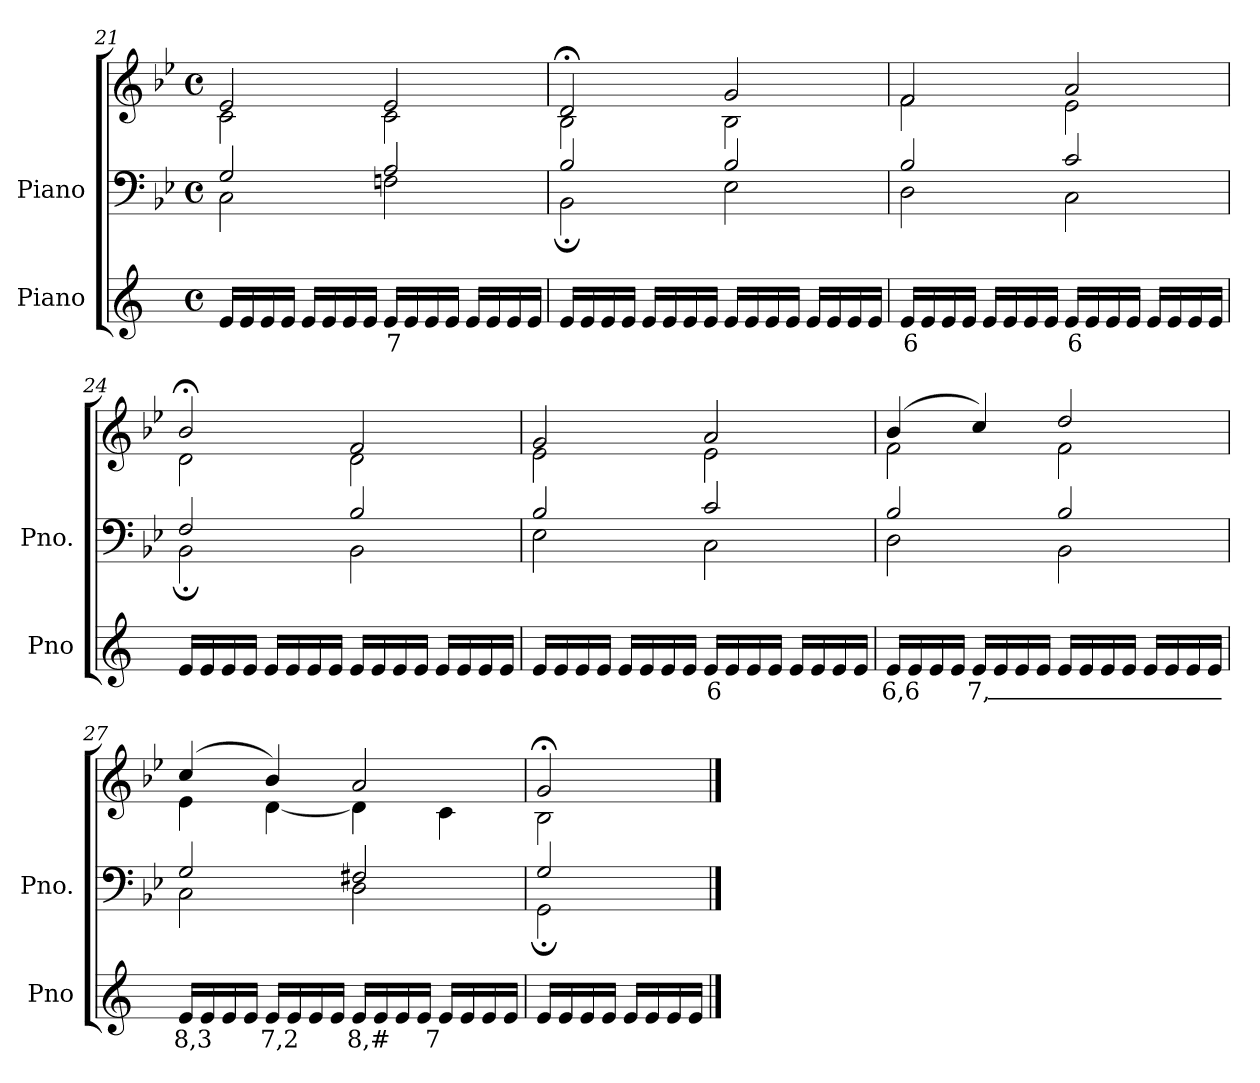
**kern	**text	**kern	**kern
*part2	*part2	*part1	*part1
*staff3	*staff3	*staff2	*staff1
*I"Piano	*	*I"Piano	*
*I'Pno	*	*I'Pno.	*
*clefG2	*	*clefF4	*clefG2
*k[]	*	*k[b-e-]	*k[b-e-]
*M4/4	*	*M4/4	*M4/4
*met(c)	*	*met(c)	*met(c)
=21	=21	=21	=21
*	*	*^	*^
16e/LL	.	2G/	2C\	2e-/	2c\
16e/	.	.	.	.	.
16e/	.	.	.	.	.
16e/JJ	.	.	.	.	.
16e/LL	.	.	.	.	.
16e/	.	.	.	.	.
16e/	.	.	.	.	.
16e/JJ	.	.	.	.	.
!	!LO:LY:b	!	!	!	!
16e/LL	7	2A/	2Fn\	2e-/	2c\
16e/	.	.	.	.	.
16e/	.	.	.	.	.
16e/JJ	.	.	.	.	.
16e/LL	.	.	.	.	.
16e/	.	.	.	.	.
16e/	.	.	.	.	.
16e/JJ	.	.	.	.	.
=22	=22	=22	=22	=22	=22
16e/LL	.	2B-/	2BB-;\	2d;</	2B-\
16e/	.	.	.	.	.
16e/	.	.	.	.	.
16e/JJ	.	.	.	.	.
16e/LL	.	.	.	.	.
16e/	.	.	.	.	.
16e/	.	.	.	.	.
16e/JJ	.	.	.	.	.
16e/LL	.	2B-/	2E-\	2g/	2B-\
16e/	.	.	.	.	.
16e/	.	.	.	.	.
16e/JJ	.	.	.	.	.
16e/LL	.	.	.	.	.
16e/	.	.	.	.	.
16e/	.	.	.	.	.
16e/JJ	.	.	.	.	.
=23	=23	=23	=23	=23	=23
!	!LO:LY:b	!	!	!	!
16e/LL	6	2B-/	2D\	2f/	2f\
16e/	.	.	.	.	.
16e/	.	.	.	.	.
16e/JJ	.	.	.	.	.
16e/LL	.	.	.	.	.
16e/	.	.	.	.	.
16e/	.	.	.	.	.
16e/JJ	.	.	.	.	.
!	!LO:LY:b	!	!	!	!
16e/LL	6	2c/	2C\	2a/	2e-\
16e/	.	.	.	.	.
16e/	.	.	.	.	.
16e/JJ	.	.	.	.	.
16e/LL	.	.	.	.	.
16e/	.	.	.	.	.
16e/	.	.	.	.	.
16e/JJ	.	.	.	.	.
=24	=24	=24	=24	=24	=24
16e/LL	.	2F/	2BB-;\	2b-;</	2d\
16e/	.	.	.	.	.
16e/	.	.	.	.	.
16e/JJ	.	.	.	.	.
16e/LL	.	.	.	.	.
16e/	.	.	.	.	.
16e/	.	.	.	.	.
16e/JJ	.	.	.	.	.
16e/LL	.	2B-/	2BB-\	2f/	2d\
16e/	.	.	.	.	.
16e/	.	.	.	.	.
16e/JJ	.	.	.	.	.
16e/LL	.	.	.	.	.
16e/	.	.	.	.	.
16e/	.	.	.	.	.
16e/JJ	.	.	.	.	.
=25	=25	=25	=25	=25	=25
16e/LL	.	2B-/	2E-\	2g/	2e-\
16e/	.	.	.	.	.
16e/	.	.	.	.	.
16e/JJ	.	.	.	.	.
16e/LL	.	.	.	.	.
16e/	.	.	.	.	.
16e/	.	.	.	.	.
16e/JJ	.	.	.	.	.
!	!LO:LY:b	!	!	!	!
16e/LL	6	2c/	2C\	2a/	2e-\
16e/	.	.	.	.	.
16e/	.	.	.	.	.
16e/JJ	.	.	.	.	.
16e/LL	.	.	.	.	.
16e/	.	.	.	.	.
16e/	.	.	.	.	.
16e/JJ	.	.	.	.	.
=26	=26	=26	=26	=26	=26
!	!LO:LY:b	!	!	!	!
16e/LL	6,6	2B-/	2D\	(>4b-/	2f\
16e/	.	.	.	.	.
16e/	.	.	.	.	.
16e/JJ	.	.	.	.	.
!	!LO:LY:b	!	!	!	!
16e/LL	7,_	.	.	4cc/)	.
16e/	.	.	.	.	.
16e/	.	.	.	.	.
16e/JJ	.	.	.	.	.
16e/LL	.	2B-/	2BB-\	2dd/	2f\
16e/	.	.	.	.	.
16e/	.	.	.	.	.
16e/JJ	.	.	.	.	.
16e/LL	.	.	.	.	.
16e/	.	.	.	.	.
16e/	.	.	.	.	.
16e/JJ	.	.	.	.	.
=27	=27	=27	=27	=27	=27
!	!LO:LY:b	!	!	!	!
16e/LL	8,3	2G/	2C\	(>4cc/	4e-\
16e/	.	.	.	.	.
16e/	.	.	.	.	.
16e/JJ	.	.	.	.	.
!	!LO:LY:b	!	!	!	!
16e/LL	7,2	.	.	4b-/)	[4d\
16e/	.	.	.	.	.
16e/	.	.	.	.	.
16e/JJ	.	.	.	.	.
!	!LO:LY:b	!	!	!	!
16e/LL	8,#	2F#X/	2D\	2a/	4d\]
16e/	.	.	.	.	.
16e/	.	.	.	.	.
16e/JJ	.	.	.	.	.
!	!LO:LY:b	!	!	!	!
16e/LL	7	.	.	.	4c\
16e/	.	.	.	.	.
16e/	.	.	.	.	.
16e/JJ	.	.	.	.	.
=28	=28	=28	=28	=28	=28
16e/LL	.	2G/	2GG;\	2g;</	2B-\
16e/	.	.	.	.	.
16e/	.	.	.	.	.
16e/JJ	.	.	.	.	.
16e/LL	.	.	.	.	.
16e/	.	.	.	.	.
16e/	.	.	.	.	.
16e/JJ	.	.	.	.	.
*	*	*v	*v	*	*
*	*	*	*v	*v
==	==	==	==
*-	*-	*-	*-
